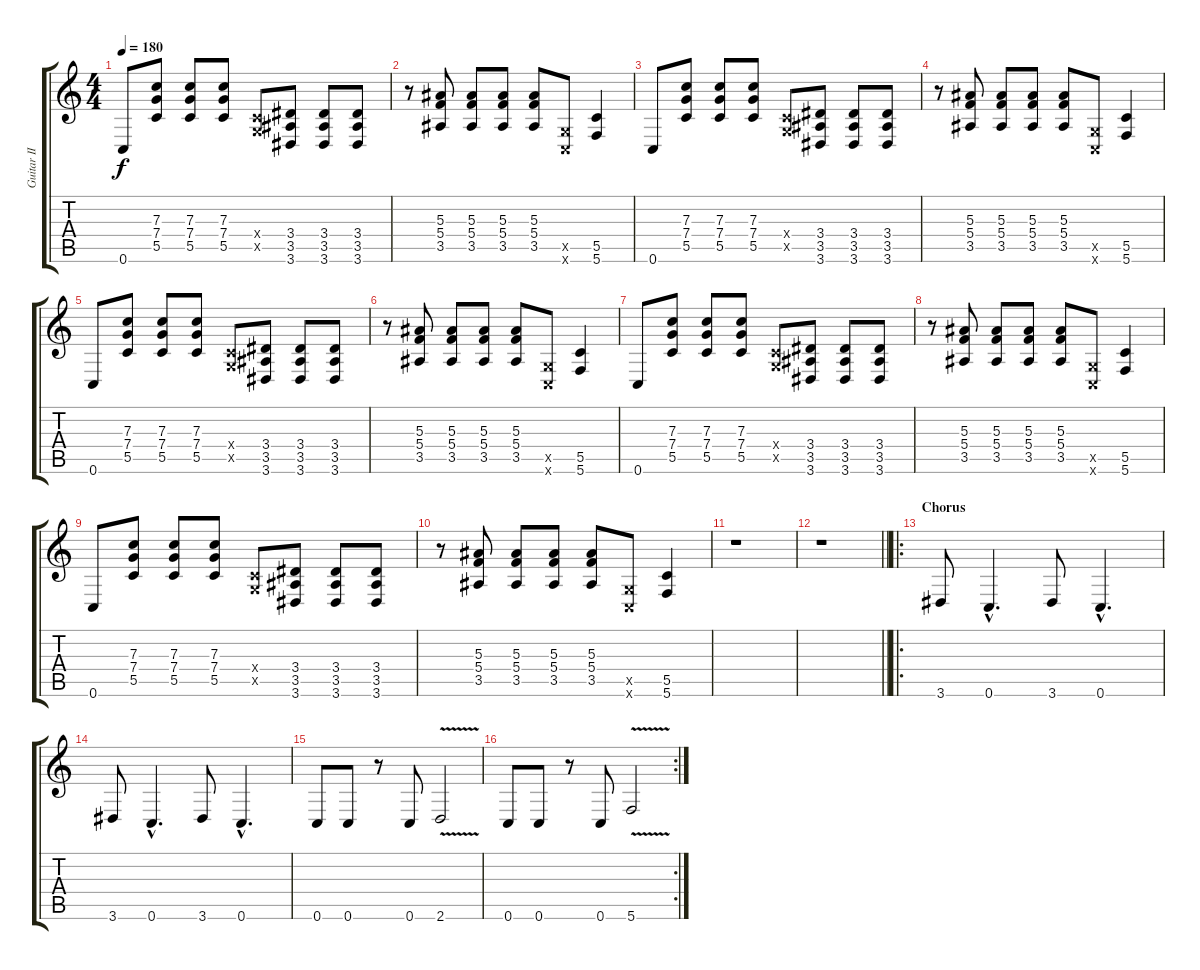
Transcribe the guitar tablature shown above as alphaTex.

\track ("Guitar II" "Guitar II") {instrument distortionguitar}
\staff {score tabs}
\tuning (D4 A3 F3 C3 G2 C2) {hide}
\ts (4 4)
\tempo 180
\clef g2
\ks c
0.6.8{dy f} (7.3 7.4 5.5).8 (7.3 7.4 5.5).8 (7.3 7.4 5.5).8 (0.4{x} 0.5{x}).8 (3.4 3.5 3.6).8 (3.4 3.5 3.6).8 (3.4 3.5 3.6).8 |
r.8 (5.3 5.4 3.5).8 (5.3 5.4 3.5).8 (5.3 5.4 3.5).8 (5.3 5.4 3.5).8 (0.5{x} 0.6{x}).8 (5.5 5.6).4 |
0.6.8 (7.3 7.4 5.5).8 (7.3 7.4 5.5).8 (7.3 7.4 5.5).8 (0.4{x} 0.5{x}).8 (3.4 3.5 3.6).8 (3.4 3.5 3.6).8 (3.4 3.5 3.6).8 |
r.8 (5.3 5.4 3.5).8 (5.3 5.4 3.5).8 (5.3 5.4 3.5).8 (5.3 5.4 3.5).8 (0.5{x} 0.6{x}).8 (5.5 5.6).4 |
0.6.8 (7.3 7.4 5.5).8 (7.3 7.4 5.5).8 (7.3 7.4 5.5).8 (0.4{x} 0.5{x}).8 (3.4 3.5 3.6).8 (3.4 3.5 3.6).8 (3.4 3.5 3.6).8 |
r.8 (5.3 5.4 3.5).8 (5.3 5.4 3.5).8 (5.3 5.4 3.5).8 (5.3 5.4 3.5).8 (0.5{x} 0.6{x}).8 (5.5 5.6).4 |
0.6.8 (7.3 7.4 5.5).8 (7.3 7.4 5.5).8 (7.3 7.4 5.5).8 (0.4{x} 0.5{x}).8 (3.4 3.5 3.6).8 (3.4 3.5 3.6).8 (3.4 3.5 3.6).8 |
r.8 (5.3 5.4 3.5).8 (5.3 5.4 3.5).8 (5.3 5.4 3.5).8 (5.3 5.4 3.5).8 (0.5{x} 0.6{x}).8 (5.5 5.6).4 |
0.6.8 (7.3 7.4 5.5).8 (7.3 7.4 5.5).8 (7.3 7.4 5.5).8 (0.4{x} 0.5{x}).8 (3.4 3.5 3.6).8 (3.4 3.5 3.6).8 (3.4 3.5 3.6).8 |
r.8 (5.3 5.4 3.5).8 (5.3 5.4 3.5).8 (5.3 5.4 3.5).8 (5.3 5.4 3.5).8 (0.5{x} 0.6{x}).8 (5.5 5.6).4 |
r.1 |
\barLineRight lightlight
r.1 |
\ro
\section ("" "Chorus")
3.6.8 0.6{hac}.4{d} 3.6.8 0.6{hac}.4{d} |
3.6.8 0.6{hac}.4{d} 3.6.8 0.6{hac}.4{d} |
0.6.8 0.6.8 r.8 0.6.8 2.6{v}.2 |
\rc 2
0.6.8 0.6.8 r.8 0.6.8 5.6{v}.2
